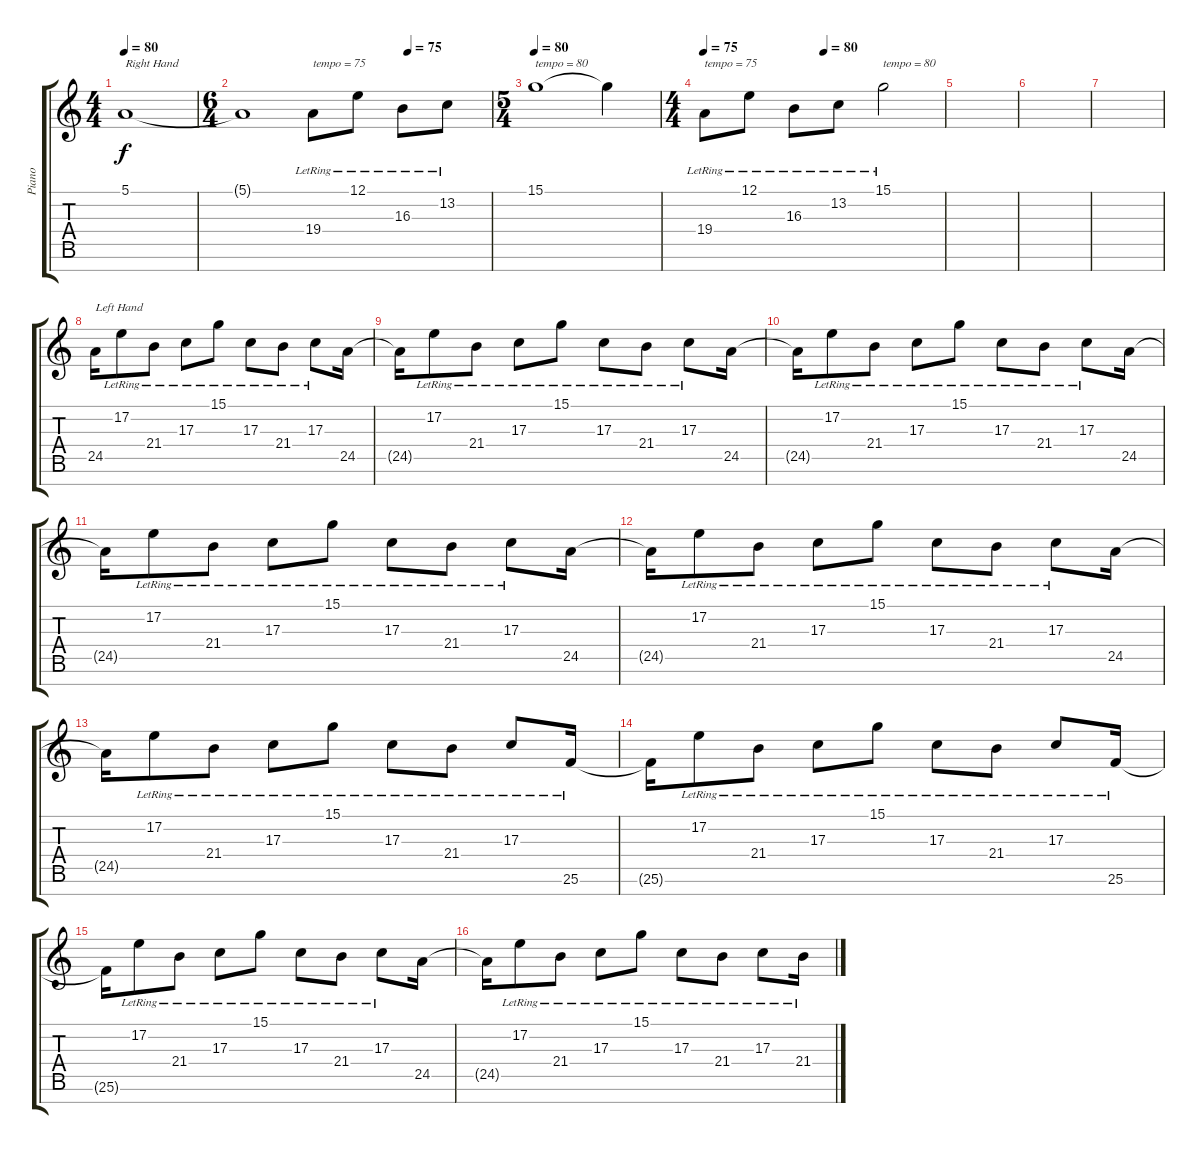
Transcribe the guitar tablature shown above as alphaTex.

\track ("Piano" "Piano") {instrument acousticgrandpiano}
\staff {score tabs}
\tuning (E4 B3 G3 D3 A2 E2 B1) {hide}
\ts (4 4)
\section ("" "")
\tempo 80
\clef g2
\ks c
5.1.1{txt "Right Hand" dy f volume 12 instrument acousticgrandpiano} |
\ts (6 4)
\tempo (75 0.6666666666666666)
5.1{t}.1 19.4{lr}.8{txt "tempo = 75"} 12.1{lr}.8 16.3{lr}.8 13.2{lr}.8 |
\ts (5 4)
\tempo 80
15.1.1{txt "tempo = 80"} 15.1{t}.4 |
\ts (4 4)
\tempo 75
\tempo (80 0.5)
19.4{lr}.8{txt "tempo = 75"} 12.1{lr}.8 16.3{lr}.8 13.2{lr}.8 15.1{lr}.2{txt "tempo = 80"} |
|
|
|
24.5.16{txt "Left Hand"} 17.2{lr}.8 21.4{lr}.8 17.3{lr}.8 15.1{lr}.8 17.3{lr}.8 21.4{lr}.8 17.3{lr}.8 24.5.16 |
24.5{t}.16 17.2{lr}.8 21.4{lr}.8 17.3{lr}.8 15.1{lr}.8 17.3{lr}.8 21.4{lr}.8 17.3{lr}.8 24.5.16 |
\section ("" "")
24.5{t}.16 17.2{lr}.8 21.4{lr}.8 17.3{lr}.8 15.1{lr}.8 17.3{lr}.8 21.4{lr}.8 17.3{lr}.8 24.5.16 |
24.5{t}.16 17.2{lr}.8 21.4{lr}.8 17.3{lr}.8 15.1{lr}.8 17.3{lr}.8 21.4{lr}.8 17.3{lr}.8 24.5.16 |
24.5{t}.16 17.2{lr}.8 21.4{lr}.8 17.3{lr}.8 15.1{lr}.8 17.3{lr}.8 21.4{lr}.8 17.3{lr}.8 24.5.16 |
24.5{t}.16 17.2{lr}.8 21.4{lr}.8 17.3{lr}.8 15.1{lr}.8 17.3{lr}.8 21.4{lr}.8 17.3{lr}.8 25.6{lr}.16 |
25.6{t}.16 17.2{lr}.8 21.4{lr}.8 17.3{lr}.8 15.1{lr}.8 17.3{lr}.8 21.4{lr}.8 17.3{lr}.8 25.6{lr}.16 |
25.6{t}.16 17.2{lr}.8 21.4{lr}.8 17.3{lr}.8 15.1{lr}.8 17.3{lr}.8 21.4{lr}.8 17.3{lr}.8 24.5.16 |
24.5{t}.16 17.2{lr}.8 21.4{lr}.8 17.3{lr}.8 15.1{lr}.8 17.3{lr}.8 21.4{lr}.8 17.3{lr}.8 21.4{lr}.16
